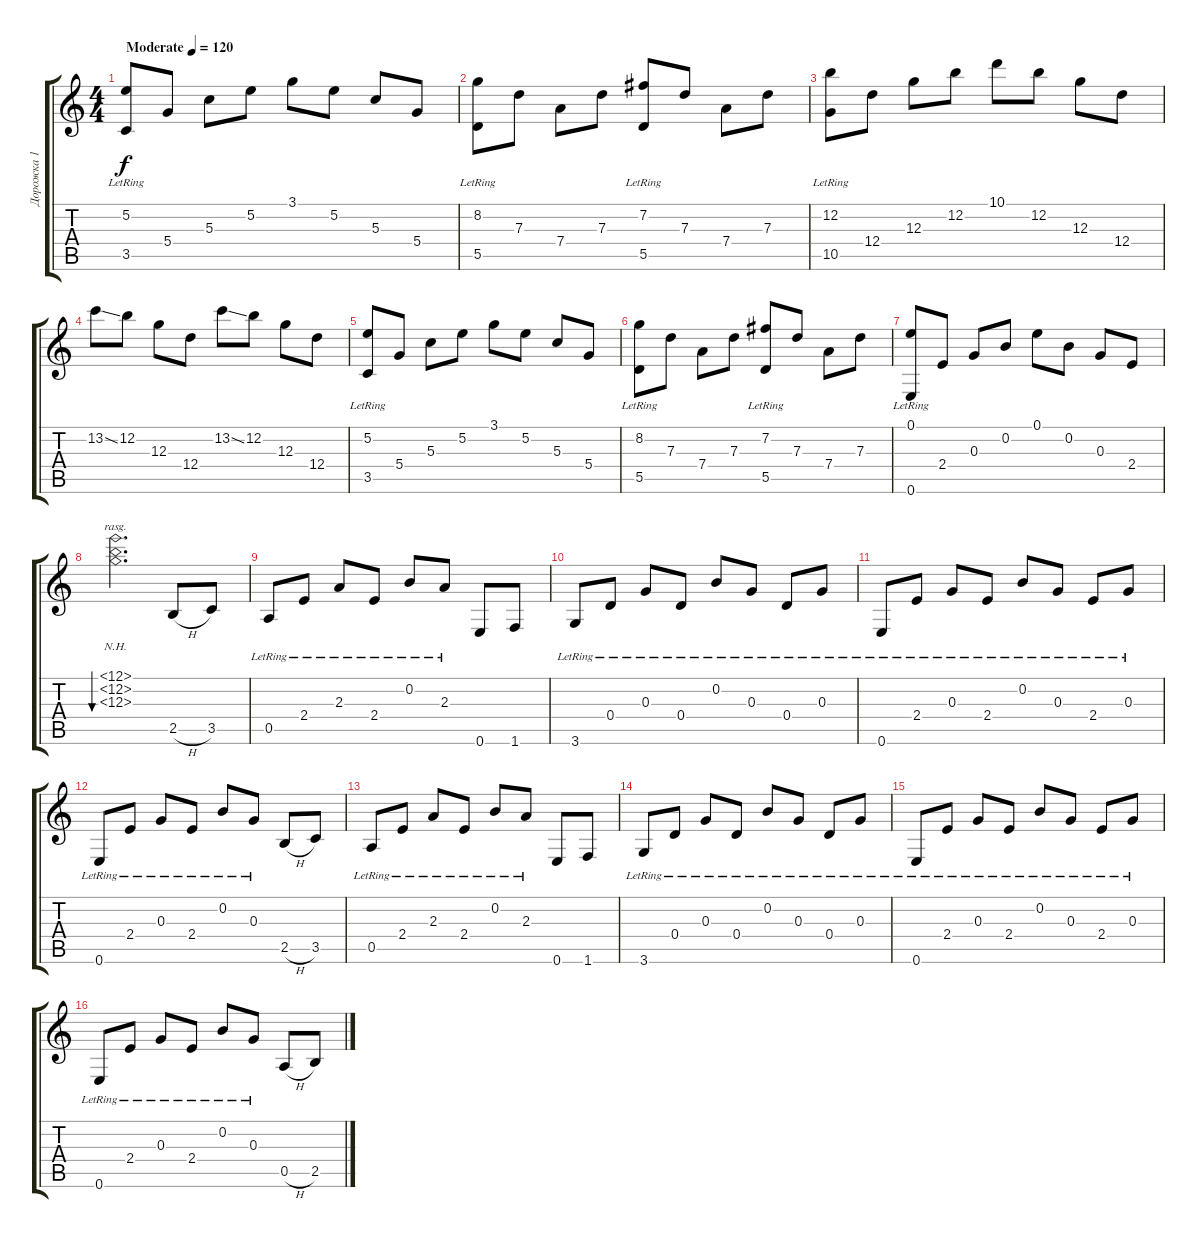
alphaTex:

\track ("Дорожка 1" "Дорожка 1") {instrument acousticguitarsteel}
\staff {score tabs}
\tuning (E4 B3 G3 D3 A2 E2) {hide}
\ts (4 4)
\tempo (120 "Moderate")
\clef g2
\ks c
(5.2{lr} 3.5{lr}).8{dy f instrument acousticguitarsteel} 5.4.8 5.3.8 5.2.8 3.1.8 5.2.8 5.3.8 5.4.8 |
(8.2{lr} 5.5{lr}).8 7.3.8 7.4.8 7.3.8 (7.2{lr} 5.5{lr}).8 7.3.8 7.4.8 7.3.8 |
(12.2{lr} 10.5{lr}).8 12.4.8 12.3.8 12.2.8 10.1.8 12.2.8 12.3.8 12.4.8 |
13.2{ss}.8 12.2.8 12.3.8 12.4.8 13.2{ss}.8 12.2.8 12.3.8 12.4.8 |
(5.2{lr} 3.5{lr}).8 5.4.8 5.3.8 5.2.8 3.1.8 5.2.8 5.3.8 5.4.8 |
(8.2{lr} 5.5{lr}).8 7.3.8 7.4.8 7.3.8 (7.2{lr} 5.5{lr}).8 7.3.8 7.4.8 7.3.8 |
(0.1{lr} 0.6{lr}).8 2.4.8 0.3.8 0.2.8 0.1.8 0.2.8 0.3.8 2.4.8 |
(12.1{nh} 12.2{nh} 12.3{nh}).2{d bu 120 rasg ii} 2.5{h}.8 3.5.8 |
0.5{lr}.8 2.4{lr}.8 2.3{lr}.8 2.4{lr}.8 0.2{lr}.8 2.3{lr}.8 0.6.8 1.6.8 |
3.6{lr}.8 0.4{lr}.8 0.3{lr}.8 0.4{lr}.8 0.2{lr}.8 0.3{lr}.8 0.4{lr}.8 0.3{lr}.8 |
0.6{lr}.8 2.4{lr}.8 0.3{lr}.8 2.4{lr}.8 0.2{lr}.8 0.3{lr}.8 2.4{lr}.8 0.3{lr}.8 |
0.6{lr}.8 2.4{lr}.8 0.3{lr}.8 2.4{lr}.8 0.2{lr}.8 0.3{lr}.8 2.5{h}.8 3.5.8 |
0.5{lr}.8 2.4{lr}.8 2.3{lr}.8 2.4{lr}.8 0.2{lr}.8 2.3{lr}.8 0.6.8 1.6.8 |
3.6{lr}.8 0.4{lr}.8 0.3{lr}.8 0.4{lr}.8 0.2{lr}.8 0.3{lr}.8 0.4{lr}.8 0.3{lr}.8 |
0.6{lr}.8 2.4{lr}.8 0.3{lr}.8 2.4{lr}.8 0.2{lr}.8 0.3{lr}.8 2.4{lr}.8 0.3{lr}.8 |
0.6{lr}.8 2.4{lr}.8 0.3{lr}.8 2.4{lr}.8 0.2{lr}.8 0.3{lr}.8 0.5{h}.8 2.5.8
